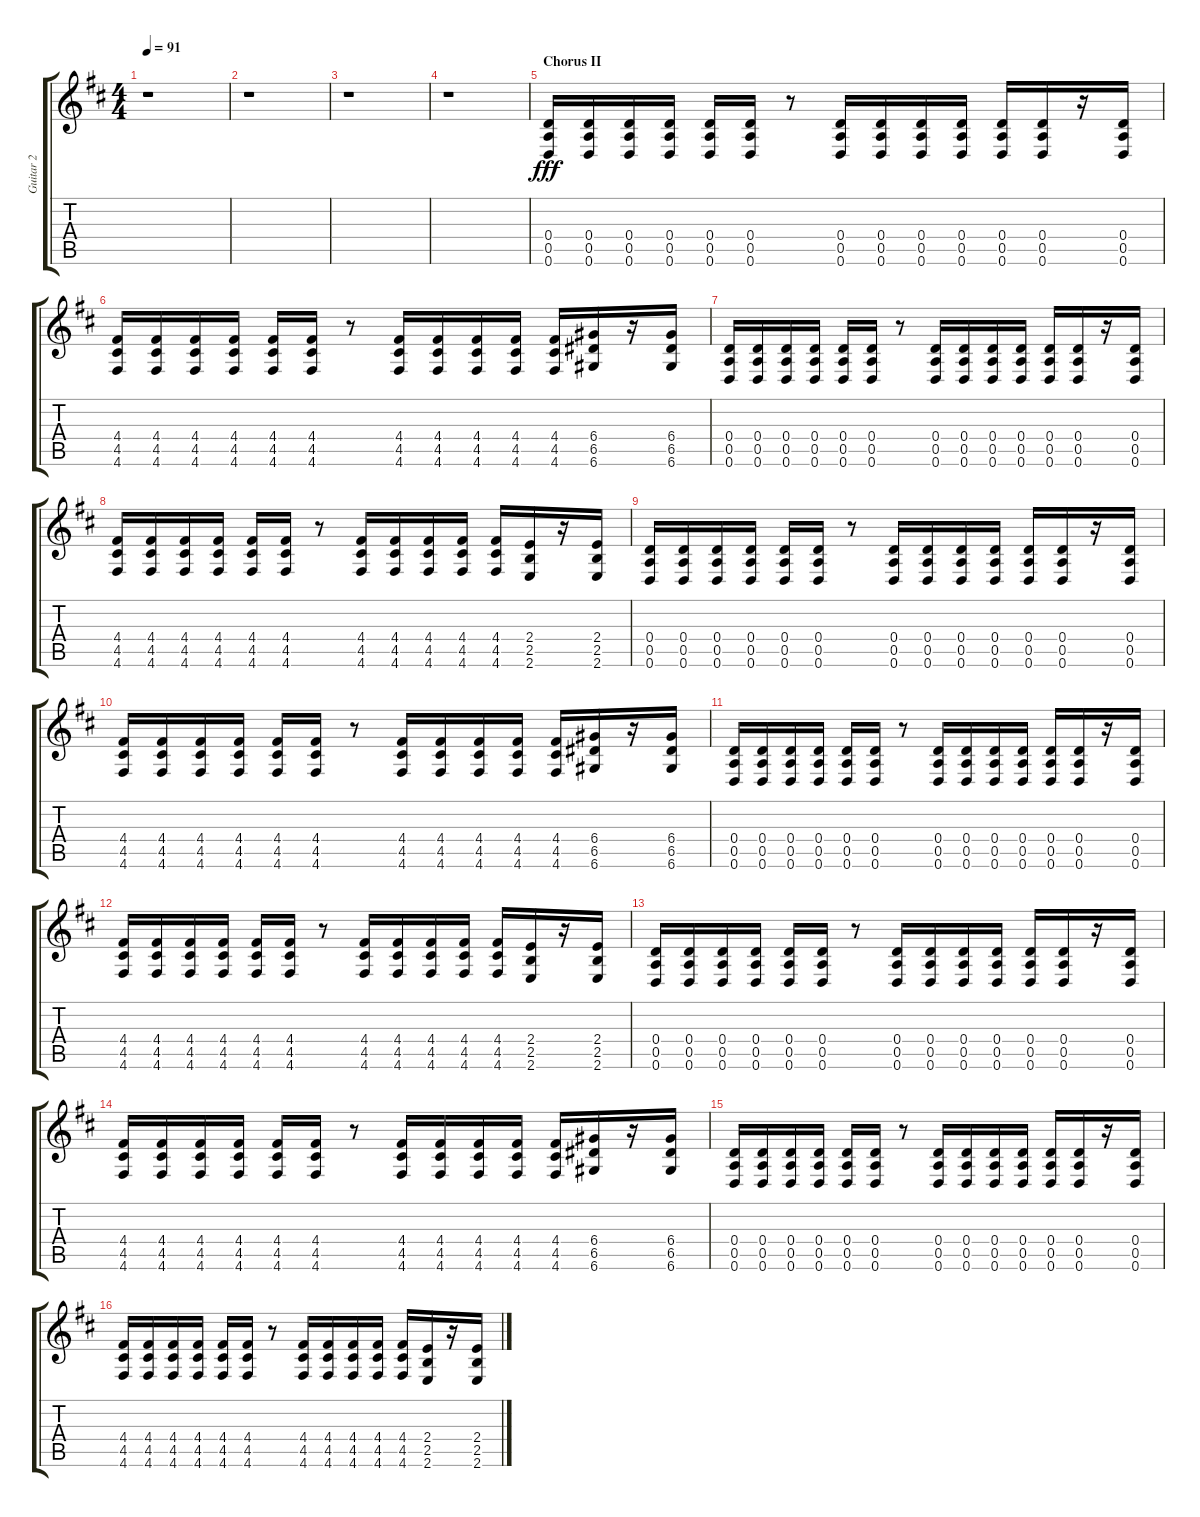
\track ("Guitar 2" "Guitar 2") {instrument overdrivenguitar}
\staff {score tabs}
\tuning (E4 B3 G3 D3 A2 D2) {hide}
\ts (4 4)
\tempo 91
\clef g2
\ks d
r.1{dy fff} |
r.1 |
r.1 |
r.1 |
\section ("" "Chorus II")
(0.4 0.5 0.6).16 (0.4 0.5 0.6).16 (0.4 0.5 0.6).16 (0.4 0.5 0.6).16 (0.4 0.5 0.6).16 (0.4 0.5 0.6).16 r.8 (0.4 0.5 0.6).16 (0.4 0.5 0.6).16 (0.4 0.5 0.6).16 (0.4 0.5 0.6).16 (0.4 0.5 0.6).16 (0.4 0.5 0.6).16 r.16 (0.4 0.5 0.6).16 |
(4.4 4.5 4.6).16 (4.4 4.5 4.6).16 (4.4 4.5 4.6).16 (4.4 4.5 4.6).16 (4.4 4.5 4.6).16 (4.4 4.5 4.6).16 r.8 (4.4 4.5 4.6).16 (4.4 4.5 4.6).16 (4.4 4.5 4.6).16 (4.4 4.5 4.6).16 (4.4 4.5 4.6).16 (6.4 6.5 6.6).16 r.16 (6.4 6.5 6.6).16 |
(0.4 0.5 0.6).16 (0.4 0.5 0.6).16 (0.4 0.5 0.6).16 (0.4 0.5 0.6).16 (0.4 0.5 0.6).16 (0.4 0.5 0.6).16 r.8 (0.4 0.5 0.6).16 (0.4 0.5 0.6).16 (0.4 0.5 0.6).16 (0.4 0.5 0.6).16 (0.4 0.5 0.6).16 (0.4 0.5 0.6).16 r.16 (0.4 0.5 0.6).16 |
(4.4 4.5 4.6).16 (4.4 4.5 4.6).16 (4.4 4.5 4.6).16 (4.4 4.5 4.6).16 (4.4 4.5 4.6).16 (4.4 4.5 4.6).16 r.8 (4.4 4.5 4.6).16 (4.4 4.5 4.6).16 (4.4 4.5 4.6).16 (4.4 4.5 4.6).16 (4.4 4.5 4.6).16 (2.4 2.5 2.6).16 r.16 (2.4 2.5 2.6).16 |
(0.4 0.5 0.6).16 (0.4 0.5 0.6).16 (0.4 0.5 0.6).16 (0.4 0.5 0.6).16 (0.4 0.5 0.6).16 (0.4 0.5 0.6).16 r.8 (0.4 0.5 0.6).16 (0.4 0.5 0.6).16 (0.4 0.5 0.6).16 (0.4 0.5 0.6).16 (0.4 0.5 0.6).16 (0.4 0.5 0.6).16 r.16 (0.4 0.5 0.6).16 |
(4.4 4.5 4.6).16 (4.4 4.5 4.6).16 (4.4 4.5 4.6).16 (4.4 4.5 4.6).16 (4.4 4.5 4.6).16 (4.4 4.5 4.6).16 r.8 (4.4 4.5 4.6).16 (4.4 4.5 4.6).16 (4.4 4.5 4.6).16 (4.4 4.5 4.6).16 (4.4 4.5 4.6).16 (6.4 6.5 6.6).16 r.16 (6.4 6.5 6.6).16 |
(0.4 0.5 0.6).16 (0.4 0.5 0.6).16 (0.4 0.5 0.6).16 (0.4 0.5 0.6).16 (0.4 0.5 0.6).16 (0.4 0.5 0.6).16 r.8 (0.4 0.5 0.6).16 (0.4 0.5 0.6).16 (0.4 0.5 0.6).16 (0.4 0.5 0.6).16 (0.4 0.5 0.6).16 (0.4 0.5 0.6).16 r.16 (0.4 0.5 0.6).16 |
(4.4 4.5 4.6).16 (4.4 4.5 4.6).16 (4.4 4.5 4.6).16 (4.4 4.5 4.6).16 (4.4 4.5 4.6).16 (4.4 4.5 4.6).16 r.8 (4.4 4.5 4.6).16 (4.4 4.5 4.6).16 (4.4 4.5 4.6).16 (4.4 4.5 4.6).16 (4.4 4.5 4.6).16 (2.4 2.5 2.6).16 r.16 (2.4 2.5 2.6).16 |
(0.4 0.5 0.6).16 (0.4 0.5 0.6).16 (0.4 0.5 0.6).16 (0.4 0.5 0.6).16 (0.4 0.5 0.6).16 (0.4 0.5 0.6).16 r.8 (0.4 0.5 0.6).16 (0.4 0.5 0.6).16 (0.4 0.5 0.6).16 (0.4 0.5 0.6).16 (0.4 0.5 0.6).16 (0.4 0.5 0.6).16 r.16 (0.4 0.5 0.6).16 |
(4.4 4.5 4.6).16 (4.4 4.5 4.6).16 (4.4 4.5 4.6).16 (4.4 4.5 4.6).16 (4.4 4.5 4.6).16 (4.4 4.5 4.6).16 r.8 (4.4 4.5 4.6).16 (4.4 4.5 4.6).16 (4.4 4.5 4.6).16 (4.4 4.5 4.6).16 (4.4 4.5 4.6).16 (6.4 6.5 6.6).16 r.16 (6.4 6.5 6.6).16 |
(0.4 0.5 0.6).16 (0.4 0.5 0.6).16 (0.4 0.5 0.6).16 (0.4 0.5 0.6).16 (0.4 0.5 0.6).16 (0.4 0.5 0.6).16 r.8 (0.4 0.5 0.6).16 (0.4 0.5 0.6).16 (0.4 0.5 0.6).16 (0.4 0.5 0.6).16 (0.4 0.5 0.6).16 (0.4 0.5 0.6).16 r.16 (0.4 0.5 0.6).16 |
(4.4 4.5 4.6).16 (4.4 4.5 4.6).16 (4.4 4.5 4.6).16 (4.4 4.5 4.6).16 (4.4 4.5 4.6).16 (4.4 4.5 4.6).16 r.8 (4.4 4.5 4.6).16 (4.4 4.5 4.6).16 (4.4 4.5 4.6).16 (4.4 4.5 4.6).16 (4.4 4.5 4.6).16 (2.4 2.5 2.6).16 r.16 (2.4 2.5 2.6).16
